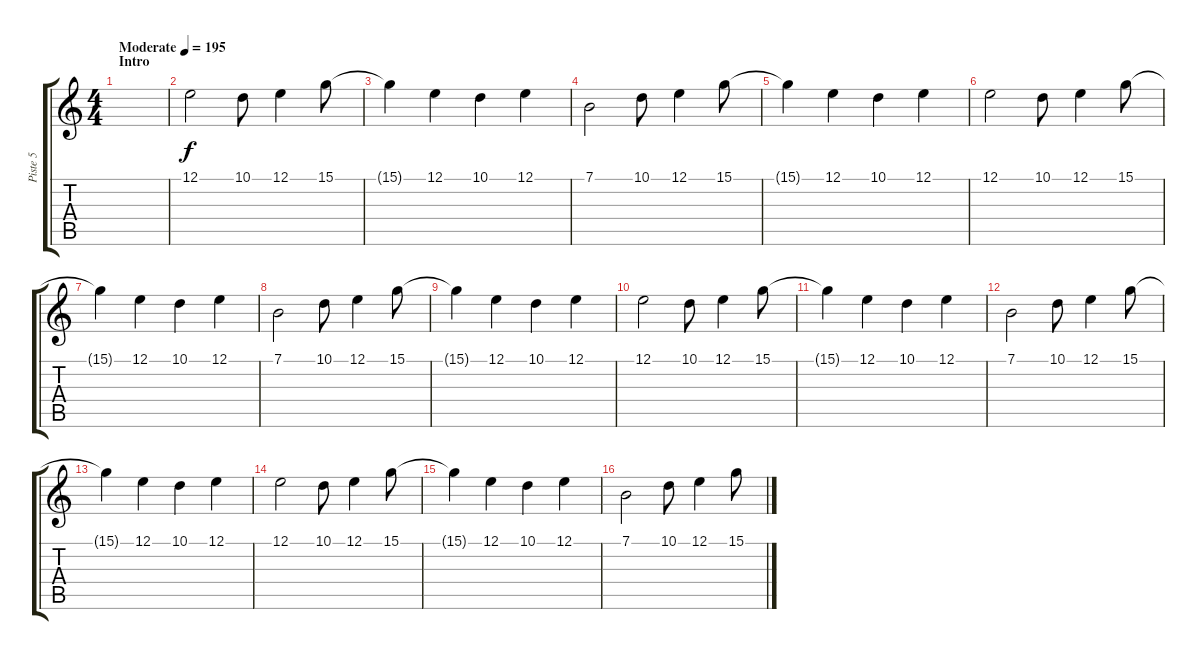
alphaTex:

\track ("Piste 5" "Piste 5") {instrument drawbarorgan}
\staff {score tabs}
\tuning (E4 B3 G3 D3 A2 E2) {hide}
\ts (4 4)
\section ("" "Intro")
\tempo (195 "Moderate")
\clef g2
\ks c
|
12.1.2 10.1.8 12.1.4 15.1.8 |
15.1{t}.4 12.1.4 10.1.4 12.1.4 |
7.1.2 10.1.8 12.1.4 15.1.8 |
15.1{t}.4 12.1.4 10.1.4 12.1.4 |
12.1.2 10.1.8 12.1.4 15.1.8 |
15.1{t}.4 12.1.4 10.1.4 12.1.4 |
7.1.2 10.1.8 12.1.4 15.1.8 |
15.1{t}.4 12.1.4 10.1.4 12.1.4 |
12.1.2 10.1.8 12.1.4 15.1.8 |
15.1{t}.4 12.1.4 10.1.4 12.1.4 |
7.1.2 10.1.8 12.1.4 15.1.8 |
15.1{t}.4 12.1.4 10.1.4 12.1.4 |
12.1.2 10.1.8 12.1.4 15.1.8 |
15.1{t}.4 12.1.4 10.1.4 12.1.4 |
7.1.2 10.1.8 12.1.4 15.1.8
